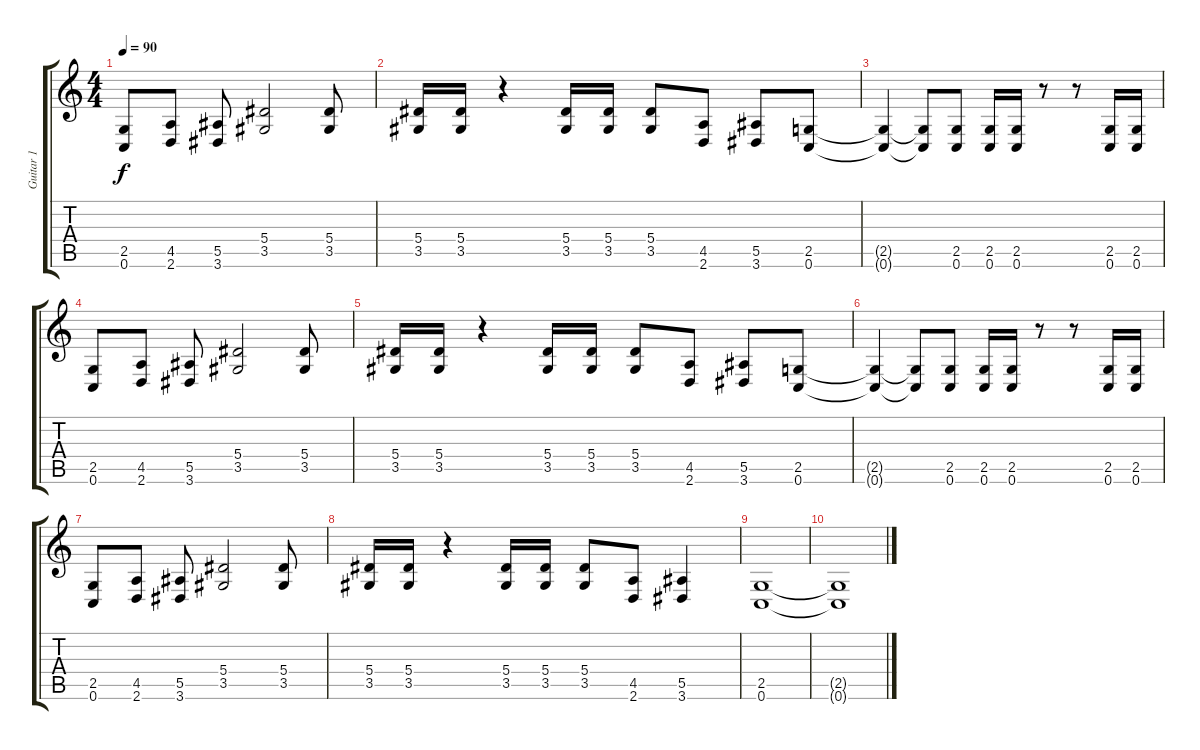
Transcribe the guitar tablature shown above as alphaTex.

\track ("Guitar 1" "Guitar 1") {instrument distortionguitar}
\staff {score tabs}
\tuning (C4 G3 Eb3 Bb2 F2 C2) {hide}
\ts (4 4)
\tempo 90
\clef g2
\ks c
(2.5 0.6).8{dy f} (4.5 2.6).8 (5.5 3.6).8 (5.4 3.5).2 (5.4 3.5).8 |
(5.4 3.5).16 (5.4 3.5).16 r.4 (5.4 3.5).16 (5.4 3.5).16 (5.4 3.5).8 (4.5 2.6).8 (5.5 3.6).8 (2.5 0.6).8 |
(2.5{t} 0.6{t}).4 (2.5{t} 0.6{t}).8 (2.5 0.6).8 (2.5 0.6).16 (2.5 0.6).16 r.8 r.8 (2.5 0.6).16 (2.5 0.6).16 |
(2.5 0.6).8 (4.5 2.6).8 (5.5 3.6).8 (5.4 3.5).2 (5.4 3.5).8 |
(5.4 3.5).16 (5.4 3.5).16 r.4 (5.4 3.5).16 (5.4 3.5).16 (5.4 3.5).8 (4.5 2.6).8 (5.5 3.6).8 (2.5 0.6).8 |
(2.5{t} 0.6{t}).4 (2.5{t} 0.6{t}).8 (2.5 0.6).8 (2.5 0.6).16 (2.5 0.6).16 r.8 r.8 (2.5 0.6).16 (2.5 0.6).16 |
(2.5 0.6).8 (4.5 2.6).8 (5.5 3.6).8 (5.4 3.5).2 (5.4 3.5).8 |
(5.4 3.5).16 (5.4 3.5).16 r.4 (5.4 3.5).16 (5.4 3.5).16 (5.4 3.5).8 (4.5 2.6).8 (5.5 3.6).4 |
(2.5 0.6).1 |
(2.5{t} 0.6{t}).1
